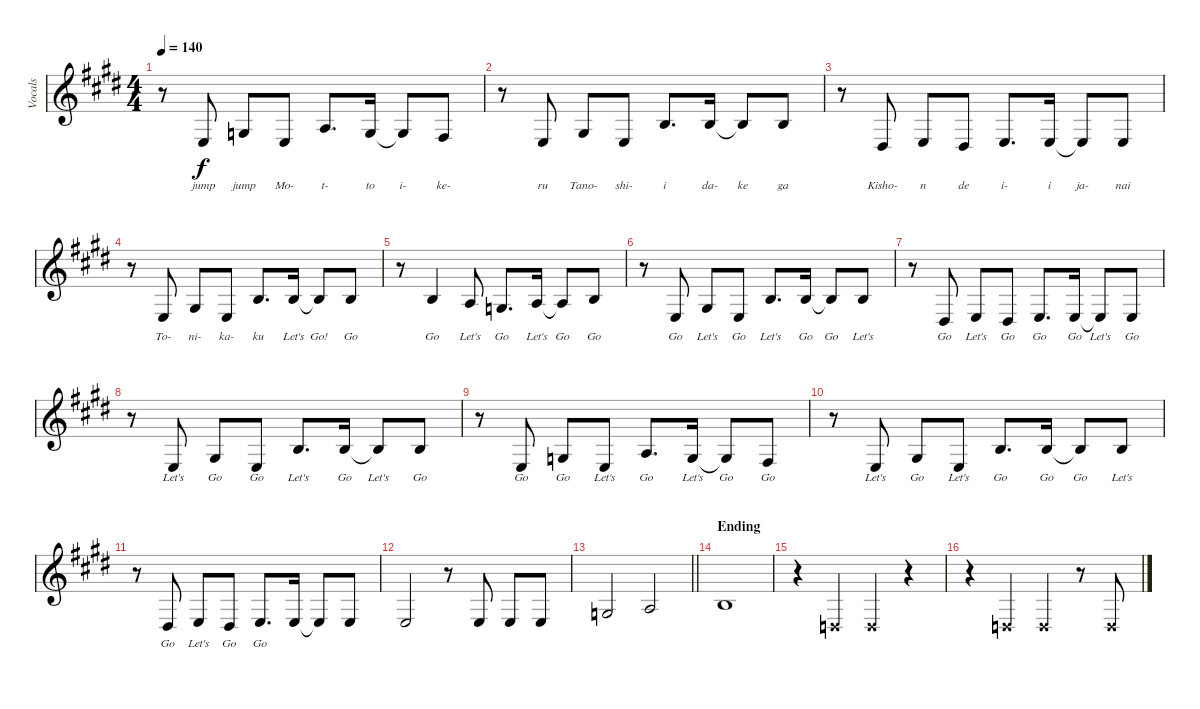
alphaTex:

\track ("Vocals" "Vocals") {instrument violin}
\staff {score}
\tuning (E4 B3 G3 D3 A2 E2) {hide}
\ts (4 4)
\tempo 140
\clef g2
\ks e
r.8{dy f} 2.4.8{lyrics (0 "jump") lyrics (1 "") lyrics (2 "") lyrics (3 "") lyrics (4 "")} 0.3.8{lyrics (0 "jump") lyrics (1 "") lyrics (2 "") lyrics (3 "") lyrics (4 "")} 2.4.8{lyrics (0 "Mo-") lyrics (1 "") lyrics (2 "") lyrics (3 "") lyrics (4 "")} 2.3.8{d lyrics (0 "t-") lyrics (1 "") lyrics (2 "") lyrics (3 "") lyrics (4 "")} 0.3.16{lyrics (0 "to") lyrics (1 "") lyrics (2 "") lyrics (3 "") lyrics (4 "")} 0.3{t}.8{lyrics (0 "i-") lyrics (1 "") lyrics (2 "") lyrics (3 "") lyrics (4 "")} 4.4.8{lyrics (0 "ke-") lyrics (1 "") lyrics (2 "") lyrics (3 "") lyrics (4 "")} |
r.8 2.4.8{lyrics (0 "ru") lyrics (1 "") lyrics (2 "") lyrics (3 "") lyrics (4 "")} 1.3.8{lyrics (0 "Tano-") lyrics (1 "") lyrics (2 "") lyrics (3 "") lyrics (4 "")} 2.4.8{lyrics (0 "shi-") lyrics (1 "") lyrics (2 "") lyrics (3 "") lyrics (4 "")} 0.2.8{d lyrics (0 "i") lyrics (1 "") lyrics (2 "") lyrics (3 "") lyrics (4 "")} 0.2.16{lyrics (0 "da-") lyrics (1 "") lyrics (2 "") lyrics (3 "") lyrics (4 "")} 0.2{t}.8{lyrics (0 "ke") lyrics (1 "") lyrics (2 "") lyrics (3 "") lyrics (4 "")} 0.2.8{lyrics (0 "ga") lyrics (1 "") lyrics (2 "") lyrics (3 "") lyrics (4 "")} |
r.8 1.4.8{lyrics (0 "Kisho-") lyrics (1 "") lyrics (2 "") lyrics (3 "") lyrics (4 "")} 2.4.8{lyrics (0 "n") lyrics (1 "") lyrics (2 "") lyrics (3 "") lyrics (4 "")} 1.4.8{lyrics (0 "de") lyrics (1 "") lyrics (2 "") lyrics (3 "") lyrics (4 "")} 2.4.8{d lyrics (0 "i-") lyrics (1 "") lyrics (2 "") lyrics (3 "") lyrics (4 "")} 2.4.16{lyrics (0 "i") lyrics (1 "") lyrics (2 "") lyrics (3 "") lyrics (4 "")} 2.4{t}.8{lyrics (0 "ja-") lyrics (1 "") lyrics (2 "") lyrics (3 "") lyrics (4 "")} 2.4.8{lyrics (0 "nai") lyrics (1 "") lyrics (2 "") lyrics (3 "") lyrics (4 "")} |
r.8 2.4.8{lyrics (0 "To-") lyrics (1 "") lyrics (2 "") lyrics (3 "") lyrics (4 "")} 1.3.8{lyrics (0 "ni-") lyrics (1 "") lyrics (2 "") lyrics (3 "") lyrics (4 "")} 2.4.8{lyrics (0 "ka-") lyrics (1 "") lyrics (2 "") lyrics (3 "") lyrics (4 "")} 0.2.8{d lyrics (0 "ku") lyrics (1 "") lyrics (2 "") lyrics (3 "") lyrics (4 "")} 0.2.16{lyrics (0 "Let's") lyrics (1 "") lyrics (2 "") lyrics (3 "") lyrics (4 "")} 0.2{t}.8{lyrics (0 "Go!") lyrics (1 "") lyrics (2 "") lyrics (3 "") lyrics (4 "")} 0.2.8{lyrics (0 "Go") lyrics (1 "") lyrics (2 "") lyrics (3 "") lyrics (4 "")} |
r.8 0.2.4{lyrics (0 "Go") lyrics (1 "") lyrics (2 "") lyrics (3 "") lyrics (4 "")} 2.3.8{lyrics (0 "Let's") lyrics (1 "") lyrics (2 "") lyrics (3 "") lyrics (4 "")} 0.3.8{d lyrics (0 "Go") lyrics (1 "") lyrics (2 "") lyrics (3 "") lyrics (4 "")} 2.3.16{lyrics (0 "Let's") lyrics (1 "") lyrics (2 "") lyrics (3 "") lyrics (4 "")} 2.3{t}.8{lyrics (0 "Go") lyrics (1 "") lyrics (2 "") lyrics (3 "") lyrics (4 "")} 0.2.8{lyrics (0 "Go") lyrics (1 "") lyrics (2 "") lyrics (3 "") lyrics (4 "")} |
r.8 2.4.8{lyrics (0 "Go") lyrics (1 "") lyrics (2 "") lyrics (3 "") lyrics (4 "")} 1.3.8{lyrics (0 "Let's") lyrics (1 "") lyrics (2 "") lyrics (3 "") lyrics (4 "")} 2.4.8{lyrics (0 "Go") lyrics (1 "") lyrics (2 "") lyrics (3 "") lyrics (4 "")} 0.2.8{d lyrics (0 "Let's") lyrics (1 "") lyrics (2 "") lyrics (3 "") lyrics (4 "")} 0.2.16{lyrics (0 "Go") lyrics (1 "") lyrics (2 "") lyrics (3 "") lyrics (4 "")} 0.2{t}.8{lyrics (0 "Go") lyrics (1 "") lyrics (2 "") lyrics (3 "") lyrics (4 "")} 0.2.8{lyrics (0 "Let's") lyrics (1 "") lyrics (2 "") lyrics (3 "") lyrics (4 "")} |
r.8 1.4.8{lyrics (0 "Go") lyrics (1 "") lyrics (2 "") lyrics (3 "") lyrics (4 "")} 2.4.8{lyrics (0 "Let's") lyrics (1 "") lyrics (2 "") lyrics (3 "") lyrics (4 "")} 1.4.8{lyrics (0 "Go") lyrics (1 "") lyrics (2 "") lyrics (3 "") lyrics (4 "")} 2.4.8{d lyrics (0 "Go") lyrics (1 "") lyrics (2 "") lyrics (3 "") lyrics (4 "")} 2.4.16{lyrics (0 "Go") lyrics (1 "") lyrics (2 "") lyrics (3 "") lyrics (4 "")} 2.4{t}.8{lyrics (0 "Let's") lyrics (1 "") lyrics (2 "") lyrics (3 "") lyrics (4 "")} 2.4.8{lyrics (0 "Go") lyrics (1 "") lyrics (2 "") lyrics (3 "") lyrics (4 "")} |
r.8 2.4.8{lyrics (0 "Let's") lyrics (1 "") lyrics (2 "") lyrics (3 "") lyrics (4 "")} 1.3.8{lyrics (0 "Go") lyrics (1 "") lyrics (2 "") lyrics (3 "") lyrics (4 "")} 2.4.8{lyrics (0 "Go") lyrics (1 "") lyrics (2 "") lyrics (3 "") lyrics (4 "")} 0.2.8{d lyrics (0 "Let's") lyrics (1 "") lyrics (2 "") lyrics (3 "") lyrics (4 "")} 0.2.16{lyrics (0 "Go") lyrics (1 "") lyrics (2 "") lyrics (3 "") lyrics (4 "")} 0.2{t}.8{lyrics (0 "Let's") lyrics (1 "") lyrics (2 "") lyrics (3 "") lyrics (4 "")} 0.2.8{lyrics (0 "Go") lyrics (1 "") lyrics (2 "") lyrics (3 "") lyrics (4 "")} |
r.8 2.4.8{lyrics (0 "Go") lyrics (1 "") lyrics (2 "") lyrics (3 "") lyrics (4 "")} 0.3.8{lyrics (0 "Go") lyrics (1 "") lyrics (2 "") lyrics (3 "") lyrics (4 "")} 2.4.8{lyrics (0 "Let's") lyrics (1 "") lyrics (2 "") lyrics (3 "") lyrics (4 "")} 2.3.8{d lyrics (0 "Go") lyrics (1 "") lyrics (2 "") lyrics (3 "") lyrics (4 "")} 0.3.16{lyrics (0 "Let's") lyrics (1 "") lyrics (2 "") lyrics (3 "") lyrics (4 "")} 0.3{t}.8{lyrics (0 "Go") lyrics (1 "") lyrics (2 "") lyrics (3 "") lyrics (4 "")} 4.4.8{lyrics (0 "Go") lyrics (1 "") lyrics (2 "") lyrics (3 "") lyrics (4 "")} |
r.8 2.4.8{lyrics (0 "Let's") lyrics (1 "") lyrics (2 "") lyrics (3 "") lyrics (4 "")} 1.3.8{lyrics (0 "Go") lyrics (1 "") lyrics (2 "") lyrics (3 "") lyrics (4 "")} 2.4.8{lyrics (0 "Let's") lyrics (1 "") lyrics (2 "") lyrics (3 "") lyrics (4 "")} 0.2.8{d lyrics (0 "Go") lyrics (1 "") lyrics (2 "") lyrics (3 "") lyrics (4 "")} 0.2.16{lyrics (0 "Go") lyrics (1 "") lyrics (2 "") lyrics (3 "") lyrics (4 "")} 0.2{t}.8{lyrics (0 "Go") lyrics (1 "") lyrics (2 "") lyrics (3 "") lyrics (4 "")} 0.2.8{lyrics (0 "Let's") lyrics (1 "") lyrics (2 "") lyrics (3 "") lyrics (4 "")} |
r.8 1.4.8{lyrics (0 "Go") lyrics (1 "") lyrics (2 "") lyrics (3 "") lyrics (4 "")} 2.4.8{lyrics (0 "Let's") lyrics (1 "") lyrics (2 "") lyrics (3 "") lyrics (4 "")} 1.4.8{lyrics (0 "Go") lyrics (1 "") lyrics (2 "") lyrics (3 "") lyrics (4 "")} 2.4.8{d lyrics (0 "Go") lyrics (1 "") lyrics (2 "") lyrics (3 "") lyrics (4 "")} 2.4.16 2.4{t}.8 2.4.8 |
2.4.2 r.8 2.4.8 2.4.8 2.4.8 |
\barLineRight lightlight
0.3.2 2.3.2 |
\section ("" "Ending")
0.2.1 |
r.4 0.4{x}.4 0.4{x}.4 r.4 |
r.4 0.4{x}.4 0.4{x}.4 r.8 0.4{x}.8
